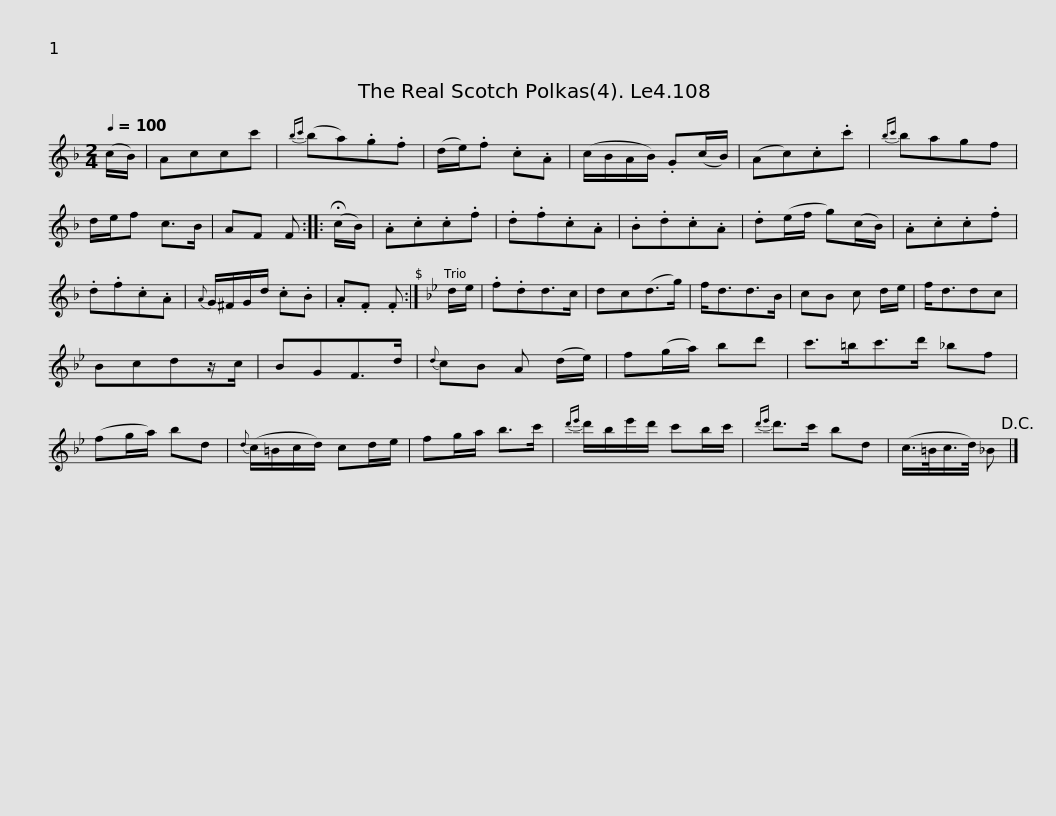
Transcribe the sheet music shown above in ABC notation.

X:1
L:1/8
Q:1/4=100
M:2/4
I:linebreak $
K:F
V:1 treble
V:1
 (c/B/) | Accc' |{bc'} (ba).g.f | (d/e/).f .c.A | (c/B/A/B/) .G(c/B/) | %5
 (Ac).c.c' |{bc'} bagf | d/e/f c>B | AF F ::$ (!fermata!c/B/) | %10
 .A.c.c.f | .d.f.c.A | .B.d.c.A | .d(e/f/ g)(c/B/) | .A.c.c.f | %15
 .d.f.c.A |{A} G/^F/G/d/ .c.B | .A.F .F :|[K:Gmin] d/e/ |$ .f.dd>c | %20
 dc(d>g) | f<dd>B | cB c d/e/ | f<ddc | Bcdz/c/ | %25
 BGF>d |{d} cB A (d/e/) | f(g/a/) bd' |$ c'>=bc'>d' _bf | (fg/a/) bd | %30
{d} (c/=B/c/d/) cd/e/ | fg/a/ b>c' |{d'e'} d'/b/e'/d'/ c'b/c'/ |{d'e'} d'>c' bd |$ (c/>=B/c/>d/) _B!D.C.! |] %35
